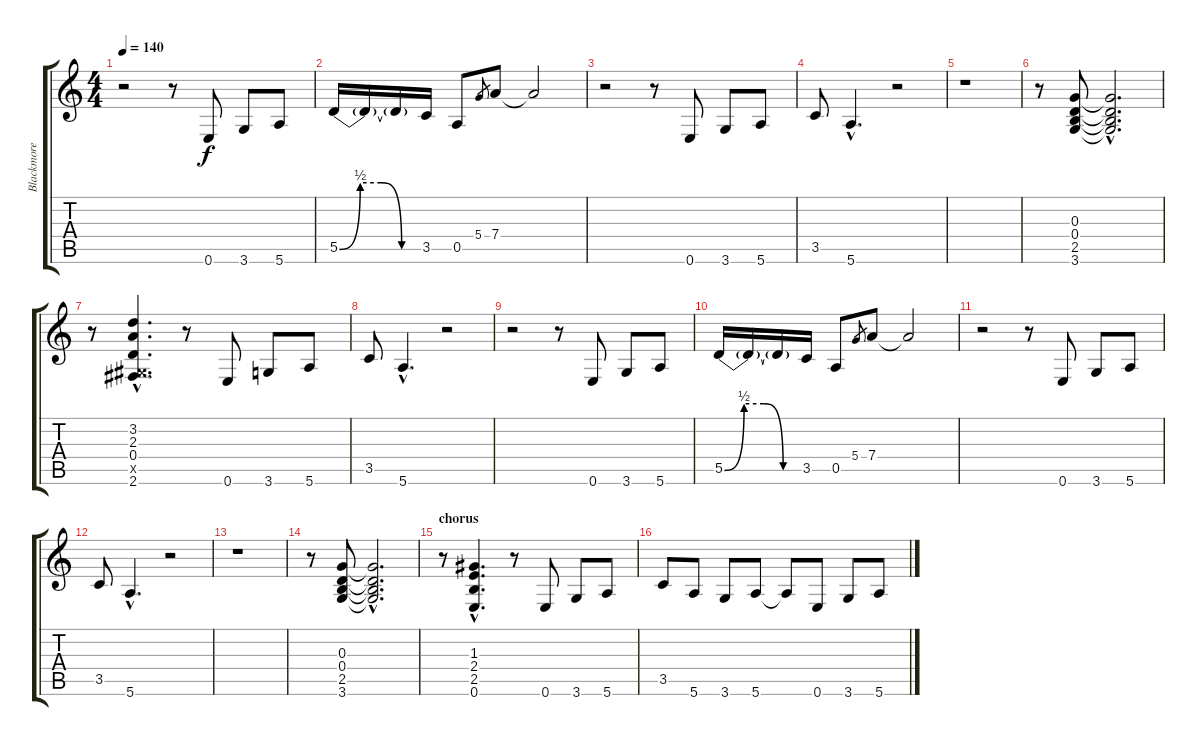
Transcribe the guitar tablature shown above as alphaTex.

\track ("Blackmore" "Blackmore") {instrument distortionguitar}
\staff {score tabs}
\tuning (E4 B3 G3 D3 A2 E2) {hide}
\ts (4 4)
\tempo 140
\clef g2
\ks c
r.2{dy f} r.8 0.6.8 3.6.8 5.6.8 |
5.5{be (custom 0 0 15 2 30 2 45 0 60 0)}.16 5.5{t}.16 5.5{t}.16 3.5.16 0.5.8 5.4.8{gr} 7.4.8 7.4{t}.2 |
r.2 r.8 0.6.8 3.6.8 5.6.8 |
3.5.8 5.6{hac}.4{d} r.2 |
r.1 |
r.8 (0.3 0.4 2.5 3.6).8 (0.3{hac t} 0.4{hac t} 2.5{hac t} 3.6{hac t}).2{d} |
r.8 (3.2{hac} 2.3{hac} 0.4{hac} -1.5{hac x} 2.6{hac}).4{d} r.8 0.6.8 3.6.8 5.6.8 |
3.5.8 5.6{hac}.4{d} r.2 |
r.2 r.8 0.6.8 3.6.8 5.6.8 |
5.5{be (custom 0 0 15 2 30 2 45 0 60 0)}.16 5.5{t}.16 5.5{t}.16 3.5.16 0.5.8 5.4.8{gr} 7.4.8 7.4{t}.2 |
r.2 r.8 0.6.8 3.6.8 5.6.8 |
3.5.8 5.6{hac}.4{d} r.2 |
r.1 |
r.8 (0.3 0.4 2.5 3.6).8 (0.3{hac t} 0.4{hac t} 2.5{hac t} 3.6{hac t}).2{d} |
\section ("" "chorus")
r.8 (1.3{hac} 2.4{hac} 2.5{hac} 0.6{hac}).4{d} r.8 0.6.8 3.6.8 5.6.8 |
3.5.8 5.6.8 3.6.8 5.6.8 5.6{t}.8 0.6.8 3.6.8 5.6.8
